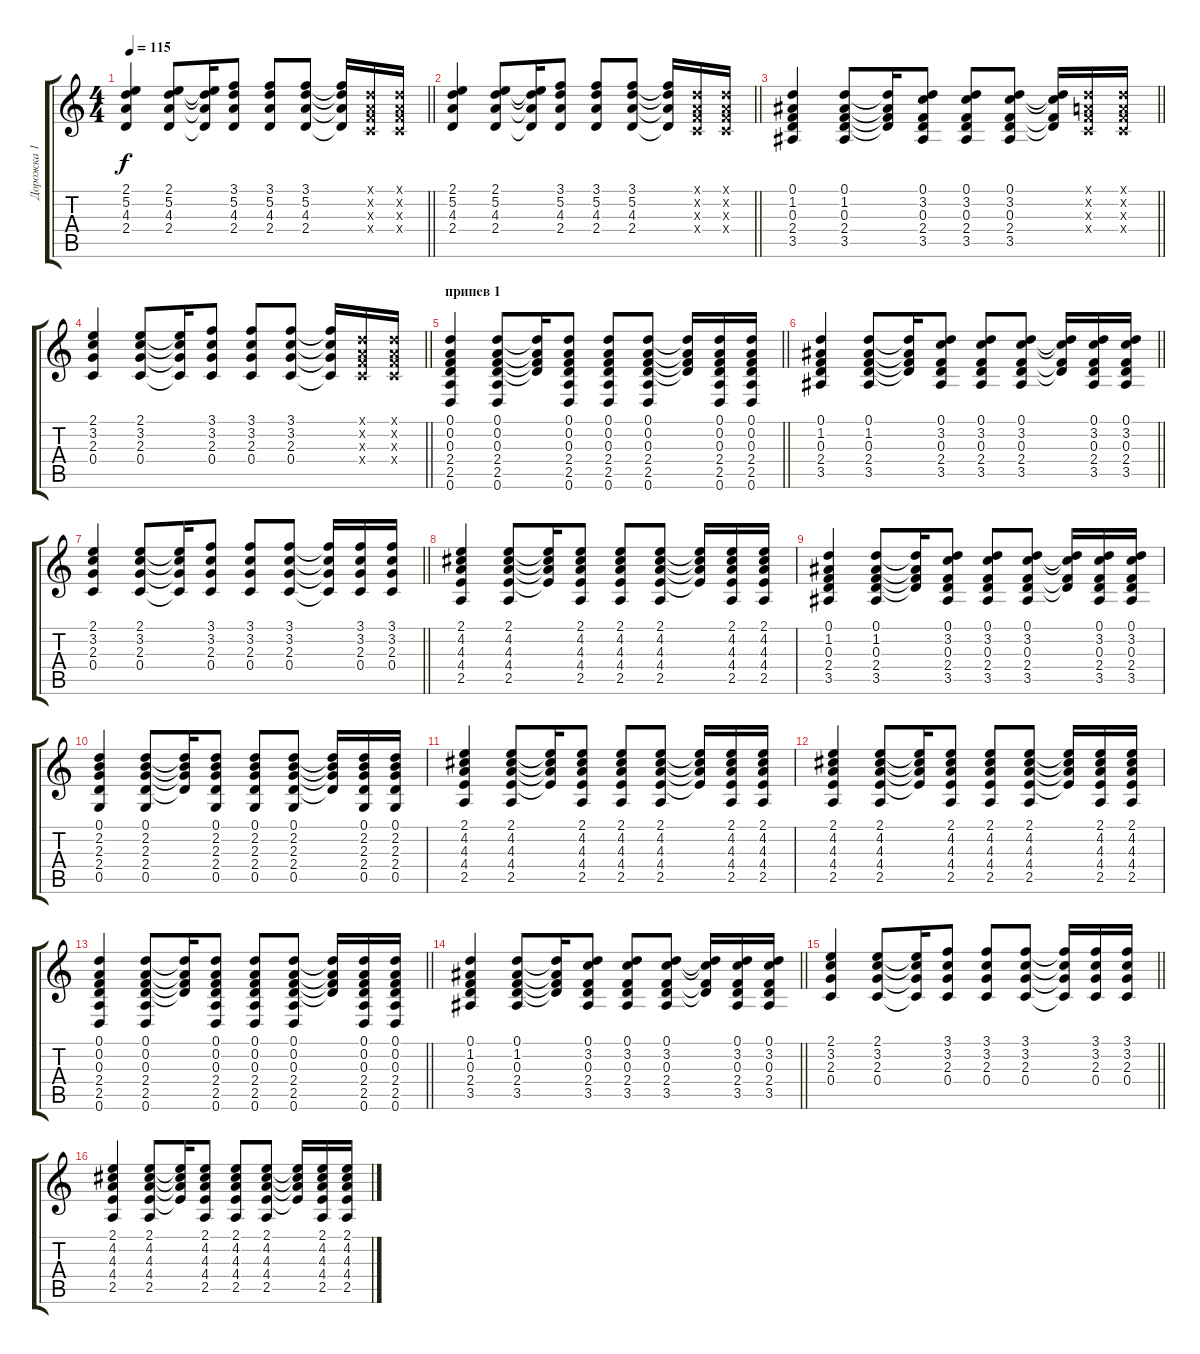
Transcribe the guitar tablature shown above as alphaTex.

\track ("Дорожка 1" "Дорожка 1") {instrument acousticguitarsteel}
\staff {score tabs}
\tuning (D4 A3 F3 C3 G2 D2) {hide}
\ts (4 4)
\tempo 115
\clef g2
\barLineRight lightlight
\ks c
(2.1 5.2 4.3 2.4).4{dy f} (2.1 5.2 4.3 2.4).8 (2.1{t} 5.2{t} 4.3{t} 2.4{t}).16 (3.1 5.2 4.3 2.4).8 (3.1 5.2 4.3 2.4).8 (3.1 5.2 4.3 2.4).8 (3.1{t} 5.2{t} 4.3{t} 2.4{t}).16 (0.1{x} 0.2{x} 0.3{x} 0.4{x}).16 (0.1{x} 0.2{x} 0.3{x} 0.4{x}).16 |
\barLineRight lightlight
(2.1 5.2 4.3 2.4).4 (2.1 5.2 4.3 2.4).8 (2.1{t} 5.2{t} 4.3{t} 2.4{t}).16 (3.1 5.2 4.3 2.4).8 (3.1 5.2 4.3 2.4).8 (3.1 5.2 4.3 2.4).8 (3.1{t} 5.2{t} 4.3{t} 2.4{t}).16 (0.1{x} 0.2{x} 0.3{x} 0.4{x}).16 (0.1{x} 0.2{x} 0.3{x} 0.4{x}).16 |
\barLineRight lightlight
(0.1 1.2 0.3 2.4 3.5).4 (0.1 1.2 0.3 2.4 3.5).8 (0.1{t} 1.2{t} 0.3{t} 2.4{t}).16 (0.1 3.2 0.3 2.4 3.5).8 (0.1 3.2 0.3 2.4 3.5).8 (0.1 3.2 0.3 2.4 3.5).8 (0.1{t} 3.2{t} 0.3{t} 2.4{t}).16 (0.1{x} 0.2{x} 0.3{x} 0.4{x}).16 (0.1{x} 0.2{x} 0.3{x} 0.4{x}).16 |
\barLineRight lightlight
(2.1 3.2 2.3 0.4).4 (2.1 3.2 2.3 0.4).8 (2.1{t} 3.2{t} 2.3{t} 0.4{t}).16 (3.1 3.2 2.3 0.4).8 (3.1 3.2 2.3 0.4).8 (3.1 3.2 2.3 0.4).8 (3.1{t} 3.2{t} 2.3{t} 0.4{t}).16 (0.1{x} 0.2{x} 0.3{x} 0.4{x}).16 (0.1{x} 0.2{x} 0.3{x} 0.4{x}).16 |
\section ("" "припев 1")
\barLineRight lightlight
(0.1 0.2 0.3 2.4 2.5 0.6).4 (0.1 0.2 0.3 2.4 2.5 0.6).8 (0.1{t} 0.2{t} 0.3{t} 2.4{t}).16 (0.1 0.2 0.3 2.4 2.5 0.6).8 (0.1 0.2 0.3 2.4 2.5 0.6).8 (0.1 0.2 0.3 2.4 2.5 0.6).8 (0.1{t} 0.2{t} 0.3{t} 2.4{t}).16 (0.1 0.2 0.3 2.4 2.5 0.6).16 (0.1 0.2 0.3 2.4 2.5 0.6).16 |
\barLineRight lightlight
(0.1 1.2 0.3 2.4 3.5).4 (0.1 1.2 0.3 2.4 3.5).8 (0.1{t} 1.2{t} 0.3{t} 2.4{t}).16 (0.1 3.2 0.3 2.4 3.5).8 (0.1 3.2 0.3 2.4 3.5).8 (0.1 3.2 0.3 2.4 3.5).8 (0.1{t} 3.2{t} 0.3{t} 2.4{t}).16 (0.1 3.2 0.3 2.4 3.5).16 (0.1 3.2 0.3 2.4 3.5).16 |
\barLineRight lightlight
(2.1 3.2 2.3 0.4).4 (2.1 3.2 2.3 0.4).8 (2.1{t} 3.2{t} 2.3{t} 0.4{t}).16 (3.1 3.2 2.3 0.4).8 (3.1 3.2 2.3 0.4).8 (3.1 3.2 2.3 0.4).8 (3.1{t} 3.2{t} 2.3{t} 0.4{t}).16 (3.1 3.2 2.3 0.4).16 (3.1 3.2 2.3 0.4).16 |
(2.1 4.2 4.3 4.4 2.5).4 (2.1 4.2 4.3 4.4 2.5).8 (2.1{t} 4.2{t} 4.3{t} 4.4{t}).16 (2.1 4.2 4.3 4.4 2.5).8 (2.1 4.2 4.3 4.4 2.5).8 (2.1 4.2 4.3 4.4 2.5).8 (2.1{t} 4.2{t} 4.3{t} 4.4{t}).16 (2.1 4.2 4.3 4.4 2.5).16 (2.1 4.2 4.3 4.4 2.5).16 |
(0.1 1.2 0.3 2.4 3.5).4 (0.1 1.2 0.3 2.4 3.5).8 (0.1{t} 1.2{t} 0.3{t} 2.4{t}).16 (0.1 3.2 0.3 2.4 3.5).8 (0.1 3.2 0.3 2.4 3.5).8 (0.1 3.2 0.3 2.4 3.5).8 (0.1{t} 3.2{t} 0.3{t} 2.4{t}).16 (0.1 3.2 0.3 2.4 3.5).16 (0.1 3.2 0.3 2.4 3.5).16 |
(0.1 2.2 2.3 2.4 0.5).4 (0.1 2.2 2.3 2.4 0.5).8 (0.1{t} 2.2{t} 2.3{t} 2.4{t}).16 (0.1 2.2 2.3 2.4 0.5).8 (0.1 2.2 2.3 2.4 0.5).8 (0.1 2.2 2.3 2.4 0.5).8 (0.1{t} 2.2{t} 2.3{t} 2.4{t}).16 (0.1 2.2 2.3 2.4 0.5).16 (0.1 2.2 2.3 2.4 0.5).16 |
(2.1 4.2 4.3 4.4 2.5).4 (2.1 4.2 4.3 4.4 2.5).8 (2.1{t} 4.2{t} 4.3{t} 4.4{t}).16 (2.1 4.2 4.3 4.4 2.5).8 (2.1 4.2 4.3 4.4 2.5).8 (2.1 4.2 4.3 4.4 2.5).8 (2.1{t} 4.2{t} 4.3{t} 4.4{t}).16 (2.1 4.2 4.3 4.4 2.5).16 (2.1 4.2 4.3 4.4 2.5).16 |
(2.1 4.2 4.3 4.4 2.5).4 (2.1 4.2 4.3 4.4 2.5).8 (2.1{t} 4.2{t} 4.3{t} 4.4{t}).16 (2.1 4.2 4.3 4.4 2.5).8 (2.1 4.2 4.3 4.4 2.5).8 (2.1 4.2 4.3 4.4 2.5).8 (2.1{t} 4.2{t} 4.3{t} 4.4{t}).16 (2.1 4.2 4.3 4.4 2.5).16 (2.1 4.2 4.3 4.4 2.5).16 |
\barLineRight lightlight
(0.1 0.2 0.3 2.4 2.5 0.6).4 (0.1 0.2 0.3 2.4 2.5 0.6).8 (0.1{t} 0.2{t} 0.3{t} 2.4{t}).16 (0.1 0.2 0.3 2.4 2.5 0.6).8 (0.1 0.2 0.3 2.4 2.5 0.6).8 (0.1 0.2 0.3 2.4 2.5 0.6).8 (0.1{t} 0.2{t} 0.3{t} 2.4{t}).16 (0.1 0.2 0.3 2.4 2.5 0.6).16 (0.1 0.2 0.3 2.4 2.5 0.6).16 |
\barLineRight lightlight
(0.1 1.2 0.3 2.4 3.5).4 (0.1 1.2 0.3 2.4 3.5).8 (0.1{t} 1.2{t} 0.3{t} 2.4{t}).16 (0.1 3.2 0.3 2.4 3.5).8 (0.1 3.2 0.3 2.4 3.5).8 (0.1 3.2 0.3 2.4 3.5).8 (0.1{t} 3.2{t} 0.3{t} 2.4{t}).16 (0.1 3.2 0.3 2.4 3.5).16 (0.1 3.2 0.3 2.4 3.5).16 |
\barLineRight lightlight
(2.1 3.2 2.3 0.4).4 (2.1 3.2 2.3 0.4).8 (2.1{t} 3.2{t} 2.3{t} 0.4{t}).16 (3.1 3.2 2.3 0.4).8 (3.1 3.2 2.3 0.4).8 (3.1 3.2 2.3 0.4).8 (3.1{t} 3.2{t} 2.3{t} 0.4{t}).16 (3.1 3.2 2.3 0.4).16 (3.1 3.2 2.3 0.4).16 |
(2.1 4.2 4.3 4.4 2.5).4 (2.1 4.2 4.3 4.4 2.5).8 (2.1{t} 4.2{t} 4.3{t} 4.4{t}).16 (2.1 4.2 4.3 4.4 2.5).8 (2.1 4.2 4.3 4.4 2.5).8 (2.1 4.2 4.3 4.4 2.5).8 (2.1{t} 4.2{t} 4.3{t} 4.4{t}).16 (2.1 4.2 4.3 4.4 2.5).16 (2.1 4.2 4.3 4.4 2.5).16
